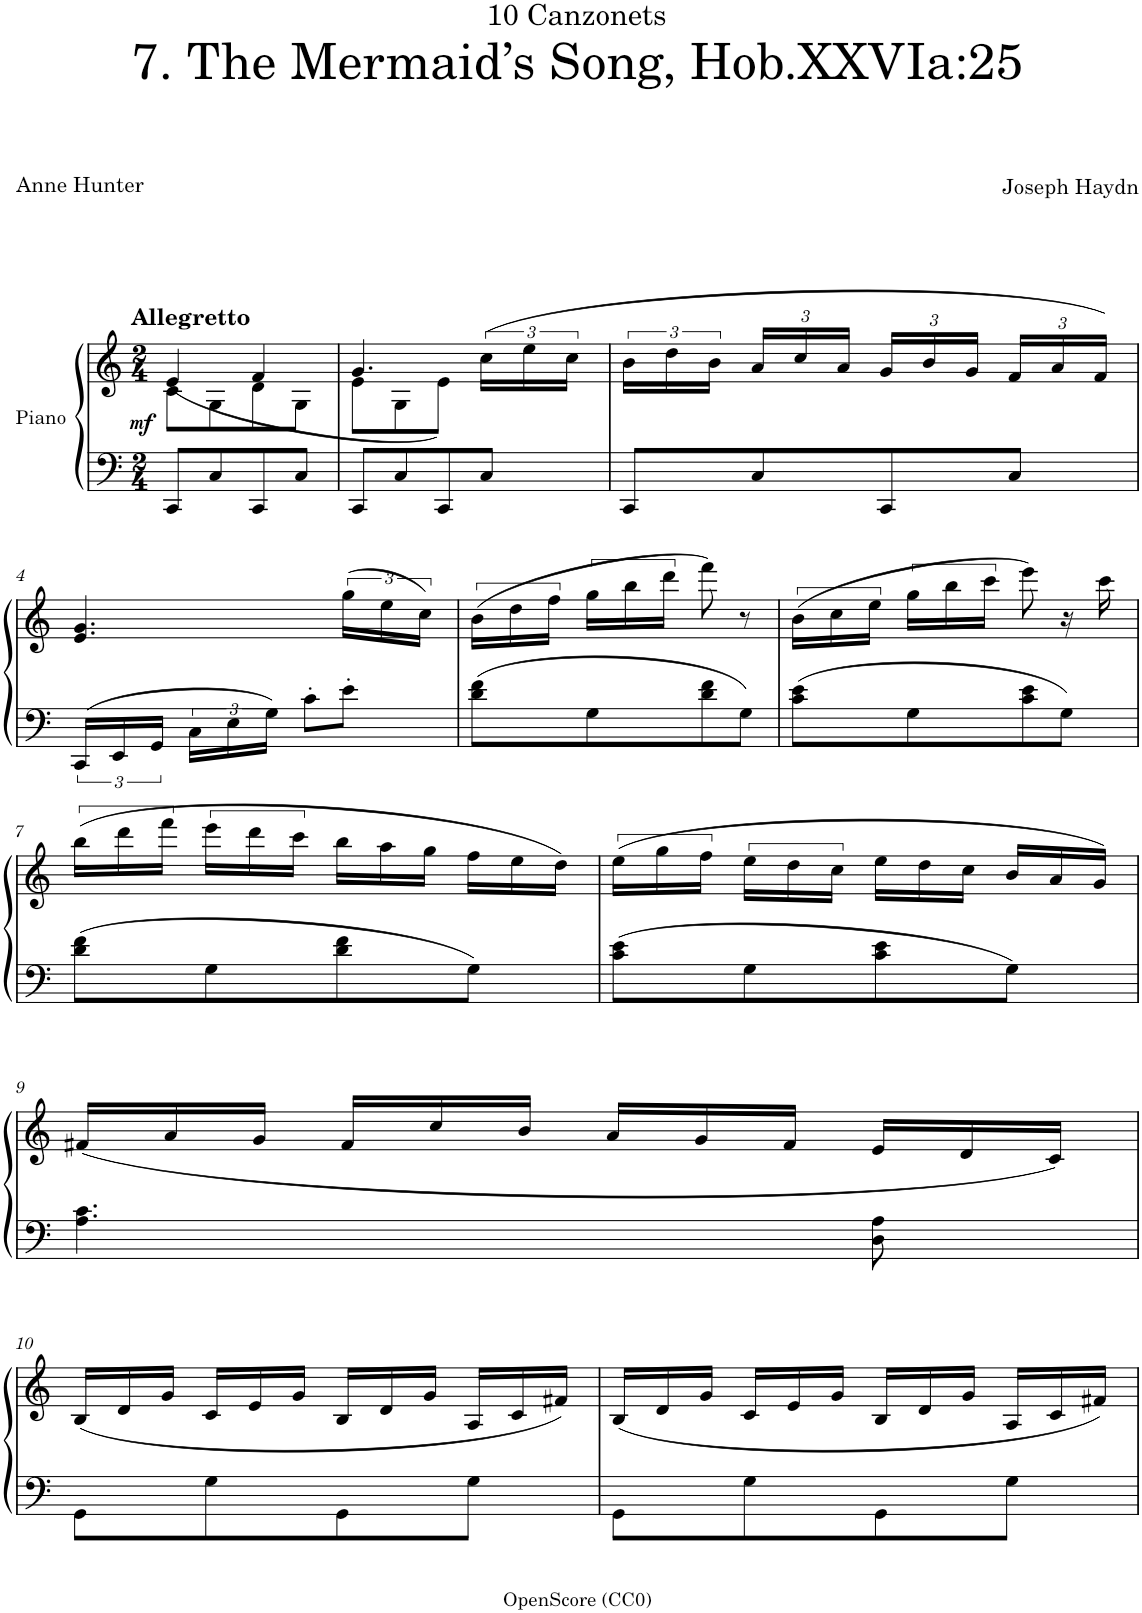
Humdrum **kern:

**kern	**kern	**dynam	**kern
*part2	*part2	*part2	*part1
*staff3	*staff2	*staff2/3	*staff1
*I"Piano	*	*	*I"Voice
*I'Pno	*	*	*
*clefF4	*clefG2	*	*clefG2
*k[]	*k[]	*	*k[]
*M2/4	*M2/4	*	*M2/4
=1	=1	=1	=1
*	*^	*	*
!	!	!	!	!LO:TX:a:B:t=Allegretto
!	!	!	!LO:DY:b	!
8CC/L	(4e/	8c\L	mf	2r
8C/	.	8G\	.	.
8CC/	4f/	8d\	.	.
8C/J	.	8G\J	.	.
=2	=2	=2	=2	=2
8CC/L	4.g/	8e\L	.	2r
8C/	.	8G\	.	.
8CC/	.	8e\J)	.	.
8C/J	(24cc\LL	8ryy	.	.
.	24ee\	.	.	.
.	24cc\JJ	.	.	.
*	*v	*v	*	*
=3	=3	=3	=3
8CC/L	24b\LL	.	2r
.	24dd\	.	.
.	24b\JJ	.	.
*	*Xbrackettup	*	*
8C/	24a/LL	.	.
.	24cc/	.	.
.	24a/JJ	.	.
8CC/	24g/LL	.	.
.	24b/	.	.
.	24g/JJ	.	.
8C/J	24f/LL	.	.
.	24a/	.	.
.	24f/JJ)	.	.
!!LO:LB:g=z
=4	=4	=4	=4
24CC/LL	4.e/ 4.g/	.	2r
24EE/	.	.	.
24GG/JJ	.	.	.
24C\LL	.	.	.
24E\	.	.	.
24G\JJ	.	.	.
8c'\L	.	.	.
*	*brackettup	*	*
8e'\J	(24gg\LL	.	.
.	24ee\	.	.
.	24cc\JJ)	.	.
=5	=5	=5	=5
*	*Xtuplet	*	*
8d\ 8f\L	(24b\LL	.	2r
.	24dd\	.	.
.	24ff\JJ	.	.
8G\	24gg\LL	.	.
.	24bb\	.	.
.	24ddd\JJ	.	.
8d\ 8f\	8fff\)	.	.
8G\J	8r	.	.
=6	=6	=6	=6
8c\ 8e\L	(24b\LL	.	2r
.	24cc\	.	.
.	24ee\JJ	.	.
8G\	24gg\LL	.	.
.	24bb\	.	.
.	24ccc\JJ	.	.
8c\ 8e\	8eee\)	.	.
8G\J	16r	.	.
.	16ccc\	.	.
!!LO:LB:g=z
=7	=7	=7	=7
8d\ 8f\L	(24bb\LL	.	2r
.	24ddd\	.	.
.	24fff\JJ	.	.
8G\	24eee\LL	.	.
.	24ddd\	.	.
.	24ccc\JJ	.	.
8d\ 8f\	24bb\LL	.	.
.	24aa\	.	.
.	24gg\JJ	.	.
8G\J	24ff\LL	.	.
.	24ee\	.	.
.	24dd\JJ)	.	.
=8	=8	=8	=8
8c\ 8e\L	(24ee\LL	.	2r
.	24gg\	.	.
.	24ff\JJ	.	.
8G\	24ee\LL	.	.
.	24dd\	.	.
.	24cc\JJ	.	.
8c\ 8e\	24ee\LL	.	.
.	24dd\	.	.
.	24cc\JJ	.	.
8G\J	24b/LL	.	.
.	24a/	.	.
.	24g/JJ)	.	.
!!LO:LB:g=z
=9	=9	=9	=9
4.A\ 4.c\	(24f#X/LL	.	2r
.	24a/	.	.
.	24g/JJ	.	.
.	24f#/LL	.	.
.	24cc/	.	.
.	24b/JJ	.	.
.	24a/LL	.	.
.	24g/	.	.
.	24f#/JJ	.	.
8D\ 8A\	24e/LL	.	.
.	24d/	.	.
.	24c/JJ)	.	.
!!LO:LB:g=z
=10	=10	=10	=10
8GG\L	(24B/LL	.	2r
.	24d/	.	.
.	24g/JJ	.	.
8G\	24c/LL	.	.
.	24e/	.	.
.	24g/JJ	.	.
8GG\	24B/LL	.	.
.	24d/	.	.
.	24g/JJ	.	.
8G\J	24A/LL	.	.
.	24c/	.	.
.	24f#X/JJ)	.	.
=11	=11	=11	=11
8GG\L	(24B/LL	.	2r
.	24d/	.	.
.	24g/JJ	.	.
8G\	24c/LL	.	.
.	24e/	.	.
.	24g/JJ	.	.
8GG\	24B/LL	.	.
.	24d/	.	.
.	24g/JJ	.	.
8G\J	24A/LL	.	.
.	24c/	.	.
.	24f#X/JJ)	.	.
=	=	=	=
*-	*-	*-	*-
